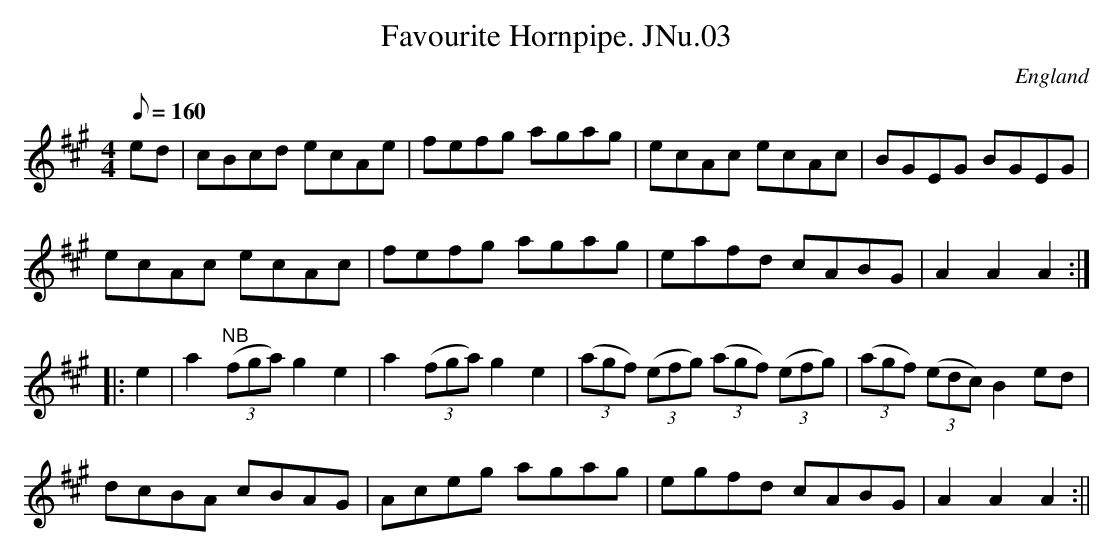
X:1
T:Favourite Hornpipe. JNu.03
M:4/4
L:1/8
Q:160
O:England
K:A
ed|cBcd ecAe|fefg agag|ecAc ecAc|BGEG BGEG|!
ecAc ecAc|fefg agag|eafd cABG|A2A2A2::!
e2|a2 "NB" ((3fga) g2e2|a2 ((3fga) g2e2|
((3agf) ((3efg) ((3agf) ((3efg) | ((3agf) ((3edc) B2ed|!
dcBA cBAG|Aceg agag|egfd cABG|A2A2A2:||
